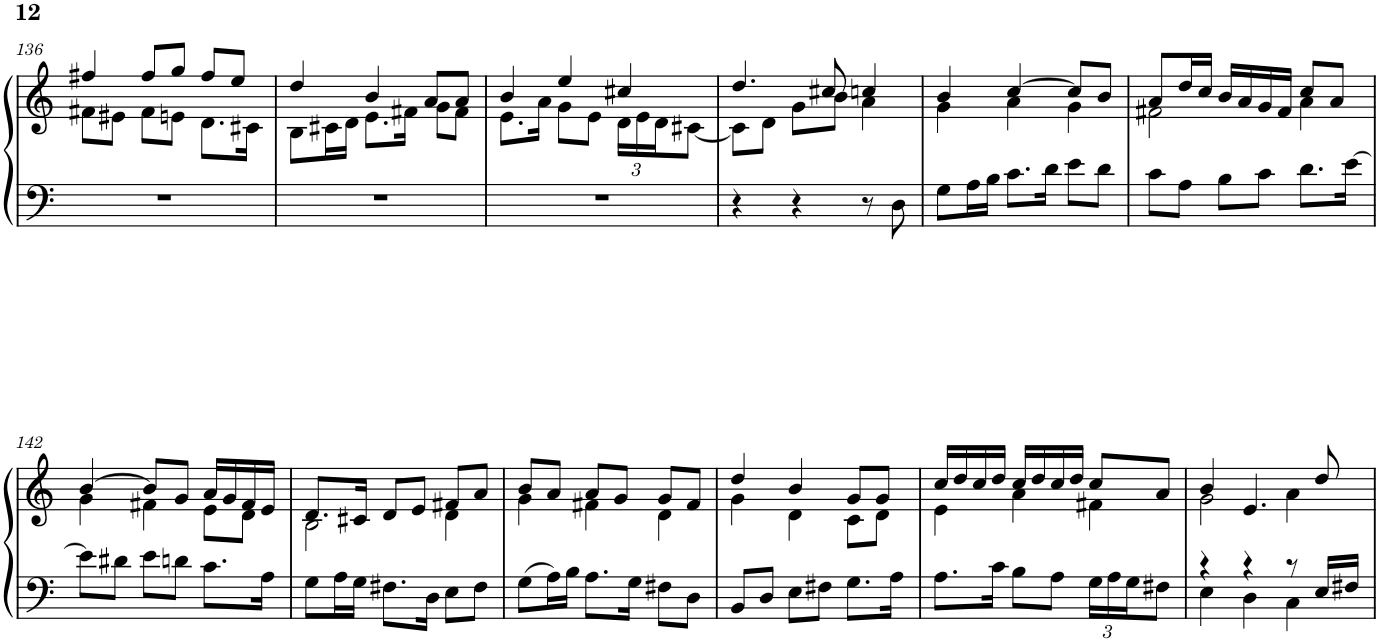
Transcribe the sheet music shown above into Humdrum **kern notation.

**kern	**kern
*part1	*part1
*staff2	*staff1
*I"Piano	*
*I'Pno.	*
!!LO:PB:g=z
*clefF4	*clefG2
*k[]	*k[]
*M3/4	*M3/4
=136	=136
*	*^
2.r	4ff#X/	8f#X\L
.	.	8e#X\J
.	8ff#/L	8f#\L
.	8gg/J	8en\J
.	8ff#/L	8.d\L
.	8ee/J	.
.	.	16c#X\Jk
=137	=137	=137
2.r	4dd/	8B\L
.	.	16c#X\L
.	.	16d\JJ
.	4b/	8.e\L
.	.	16f#X\Jk
.	8a/L	8g\L
.	8a/J	8f#\J
=138	=138	=138
2.r	4b/	8.e\L
.	.	16a\Jk
.	4ee/	8g\L
.	.	8e\J
*	*	*Xbrackettup
.	4cc#X/	24d\LL
.	.	24e\
.	.	24d\J
.	.	[8c#X\J
=139	=139	=139
4r	4.dd/	8c#\L]
.	.	8d\J
4r	.	8g\L
.	8cc#X/	8b\J
8r	4ccn/	4a\
8D\	.	.
=140	=140	=140
8G\L	4b/	4g\
16A\L	.	.
16B\JJ	.	.
8.c\L	[4cc/	4a\
16d\Jk	.	.
8e\L	8cc/L]	4g\
8d\J	8b/J	.
=141	=141	=141
8c\L	8a/L	2f#X\
8A\J	16dd/L	.
.	16cc/JJ	.
8B\L	16b/LL	.
.	16a/	.
8c\J	16g/	.
.	16f#/JJ	.
8.d\L	8cc/L	4a\
.	8a/J	.
[16e\Jk	.	.
!!LO:LB:g=z	!!
=142	=142	=142
8e\L]	[4b/	4g\
8d#X\J	.	.
8e\L	8b/L]	4f#X\
8dn\J	8g/J	.
8.c\L	16a/LL	8e\L
.	16g/	.
.	16f#/	8d\J
16A\Jk	16e/JJ	.
=143	=143	=143
8G\L	8.d/L	2B\
16A\L	.	.
16G\JJ	16c#X/Jk	.
8.F#X\L	8d/L	.
.	8e/J	.
16D\Jk	.	.
8E\L	8f#X/L	4d\
8F#\J	8a/J	.
=144	=144	=144
8G\L	8b/L	4g\
16A\L	8a/J	.
16B\JJ	.	.
8.A\L	8a/L	4f#X\
.	8g/J	.
16G\Jk	.	.
8F#X\L	8g/L	4d\
8D\J	8f#/J	.
=145	=145	=145
8BB/L	4dd/	4g\
8D/J	.	.
8E\L	4b/	4d\
8F#X\J	.	.
8.G\L	8g/L	8c\L
.	8g/J	8d\J
16A\Jk	.	.
=146	=146	=146
8.A\L	16cc/LL	4e\
.	16dd/	.
.	16cc/	.
16c\Jk	16dd/JJ	.
8B\L	16cc/LL	4a\
.	16dd/	.
8A\J	16cc/	.
.	16dd/JJ	.
*Xbrackettup	*	*
24G\LL	8cc/L	4f#X\
24A\	.	.
24G\J	.	.
8F#X\J	8a/J	.
=147	=147	=147
*^	*	*
4r	4E\	4b/	2g\
4r	4D\	4.e/	.
8r	4C\	.	4a\
16E/LL	.	8dd/	.
16F#X/JJ	.	.	.
*v	*v	*	*
*	*v	*v
=	=
*-	*-
